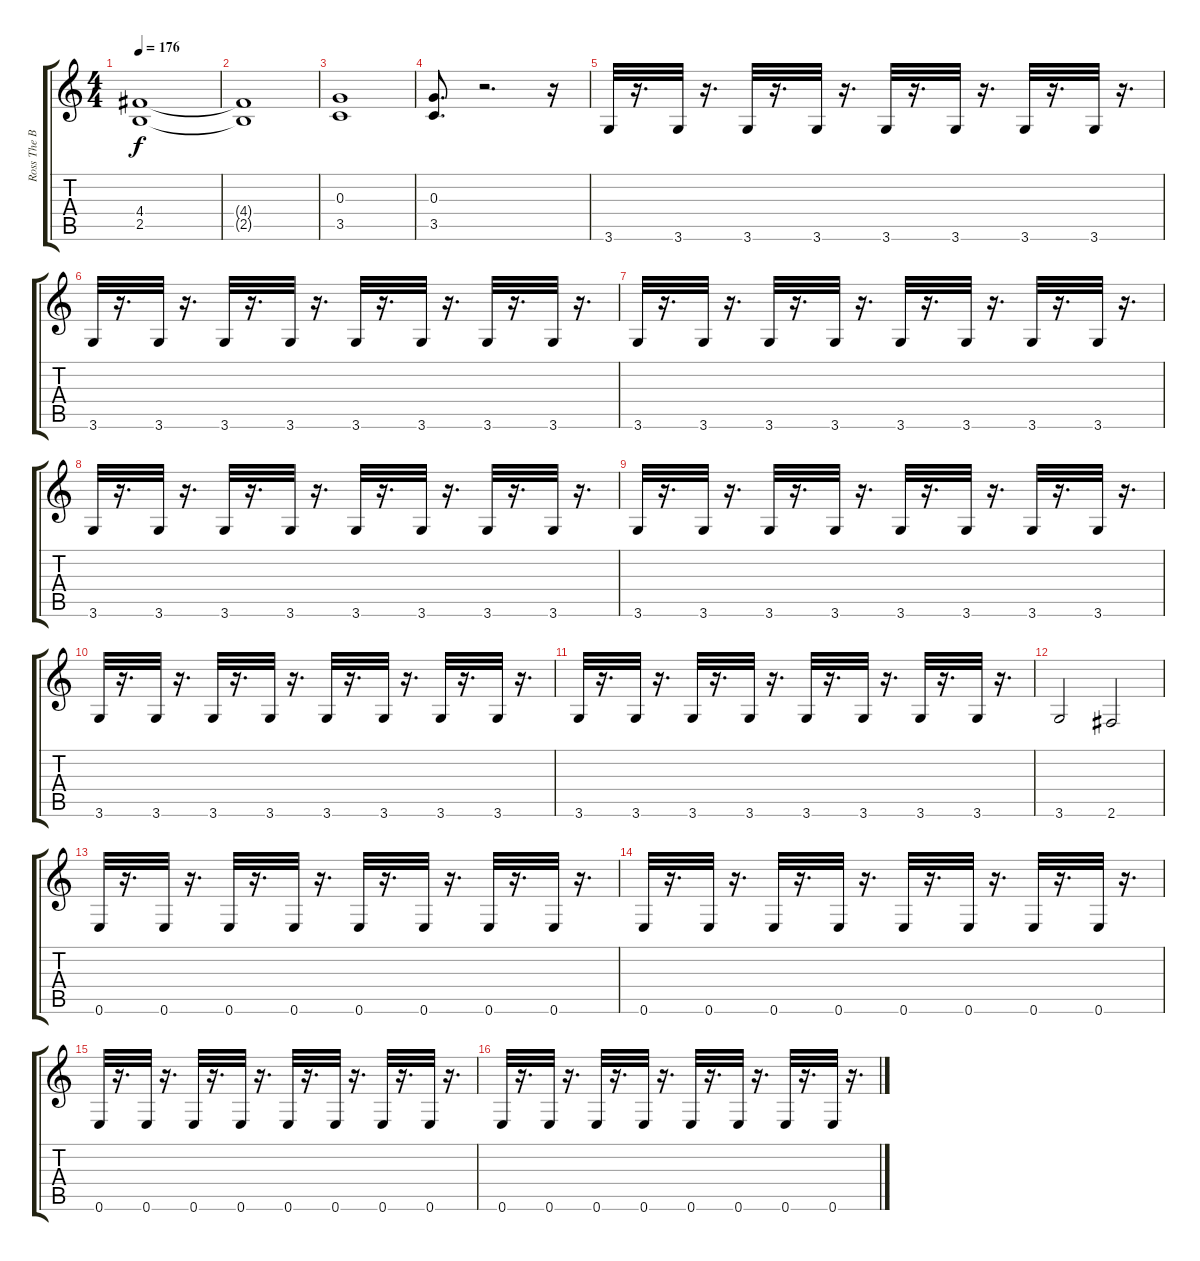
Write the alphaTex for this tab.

\track ("Ross The Boss-Rhithm" "Ross The B") {instrument distortionguitar}
\staff {score tabs}
\tuning (E4 B3 G3 D3 A2 E2) {hide}
\ts (4 4)
\tempo 176
\clef g2
\ks c
(4.4 2.5).1{dy f} |
(4.4{t} 2.5{t}).1 |
(0.3 3.5).1 |
(0.3 3.5).8{d} r.2{d} r.16 |
3.6.32 r.16{d} 3.6.32 r.16{d} 3.6.32 r.16{d} 3.6.32 r.16{d} 3.6.32 r.16{d} 3.6.32 r.16{d} 3.6.32 r.16{d} 3.6.32 r.16{d} |
3.6.32 r.16{d} 3.6.32 r.16{d} 3.6.32 r.16{d} 3.6.32 r.16{d} 3.6.32 r.16{d} 3.6.32 r.16{d} 3.6.32 r.16{d} 3.6.32 r.16{d} |
3.6.32 r.16{d} 3.6.32 r.16{d} 3.6.32 r.16{d} 3.6.32 r.16{d} 3.6.32 r.16{d} 3.6.32 r.16{d} 3.6.32 r.16{d} 3.6.32 r.16{d} |
3.6.32 r.16{d} 3.6.32 r.16{d} 3.6.32 r.16{d} 3.6.32 r.16{d} 3.6.32 r.16{d} 3.6.32 r.16{d} 3.6.32 r.16{d} 3.6.32 r.16{d} |
3.6.32 r.16{d} 3.6.32 r.16{d} 3.6.32 r.16{d} 3.6.32 r.16{d} 3.6.32 r.16{d} 3.6.32 r.16{d} 3.6.32 r.16{d} 3.6.32 r.16{d} |
3.6.32 r.16{d} 3.6.32 r.16{d} 3.6.32 r.16{d} 3.6.32 r.16{d} 3.6.32 r.16{d} 3.6.32 r.16{d} 3.6.32 r.16{d} 3.6.32 r.16{d} |
3.6.32 r.16{d} 3.6.32 r.16{d} 3.6.32 r.16{d} 3.6.32 r.16{d} 3.6.32 r.16{d} 3.6.32 r.16{d} 3.6.32 r.16{d} 3.6.32 r.16{d} |
3.6.2 2.6.2 |
0.6.32 r.16{d} 0.6.32 r.16{d} 0.6.32 r.16{d} 0.6.32 r.16{d} 0.6.32 r.16{d} 0.6.32 r.16{d} 0.6.32 r.16{d} 0.6.32 r.16{d} |
0.6.32 r.16{d} 0.6.32 r.16{d} 0.6.32 r.16{d} 0.6.32 r.16{d} 0.6.32 r.16{d} 0.6.32 r.16{d} 0.6.32 r.16{d} 0.6.32 r.16{d} |
0.6.32 r.16{d} 0.6.32 r.16{d} 0.6.32 r.16{d} 0.6.32 r.16{d} 0.6.32 r.16{d} 0.6.32 r.16{d} 0.6.32 r.16{d} 0.6.32 r.16{d} |
0.6.32 r.16{d} 0.6.32 r.16{d} 0.6.32 r.16{d} 0.6.32 r.16{d} 0.6.32 r.16{d} 0.6.32 r.16{d} 0.6.32 r.16{d} 0.6.32 r.16{d}
